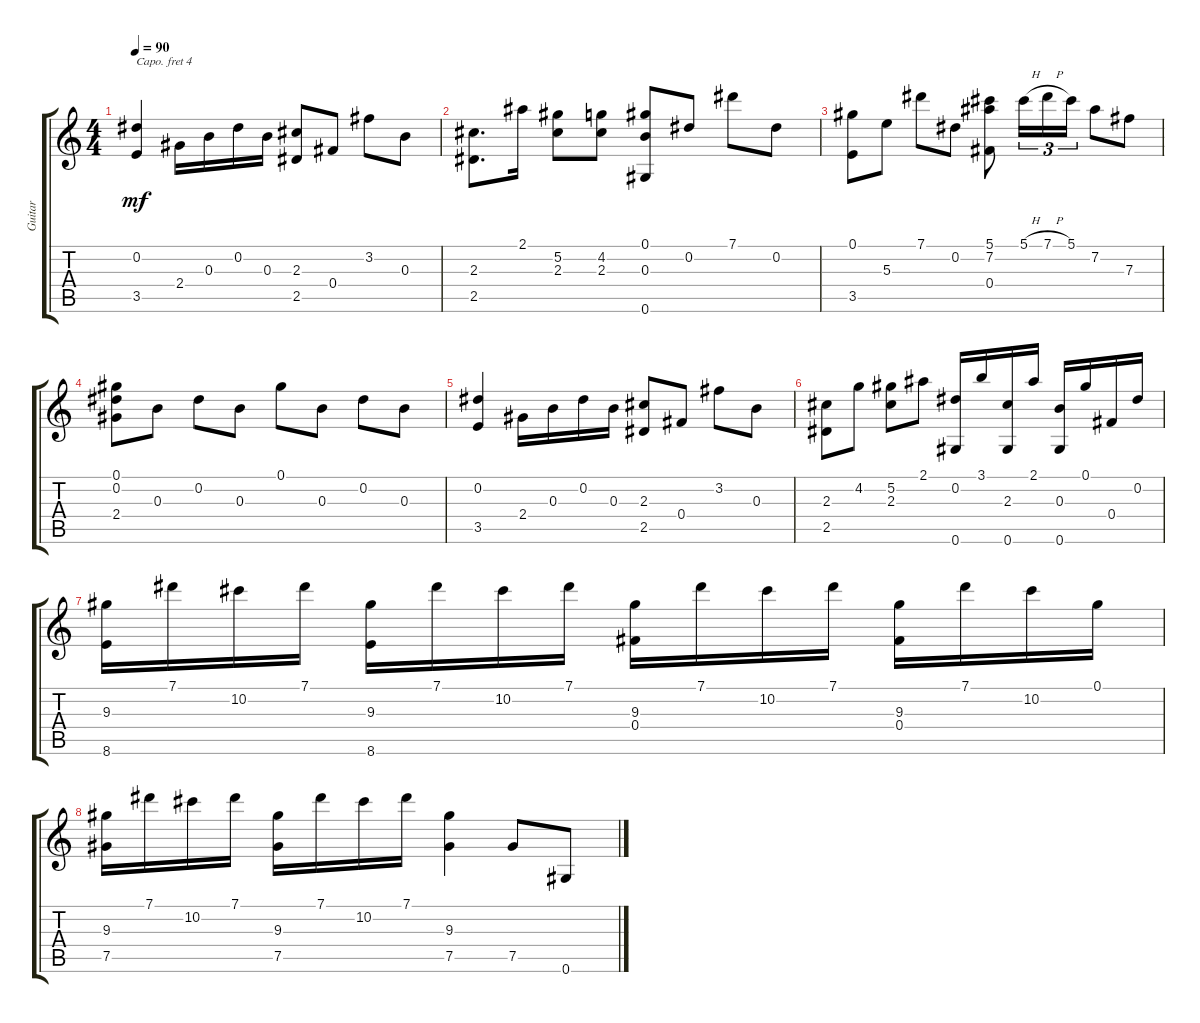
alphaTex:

\track ("Guitar" "Guitar") {instrument acousticguitarsteel}
\staff {score tabs}
\capo 4
\tuning (E4 B3 G3 D3 A2 E2) {hide}
\ts (4 4)
\tempo 90
\clef g2
\ks c
(0.2 3.5).4{dy mf} 2.4.16 0.3.16 0.2.16 0.3.16 (2.3 2.5).8 0.4.8 3.2.8 0.3.8 |
(2.3 2.5).8{d} 2.1.16 (5.2 2.3).8 (4.2 2.3).8 (0.1 0.3 0.6).8 0.2.8 7.1.8 0.2.8 |
(0.1 3.5).8 5.3.8 7.1.8 0.2.8 (5.1 7.2 0.4).8 5.1{h}.16{tu (3 2)} 7.1{h}.16{tu (3 2)} 5.1.16{tu (3 2)} 7.2.8 7.3.8 |
(0.1 0.2 2.4).8 0.3.8 0.2.8 0.3.8 0.1.8 0.3.8 0.2.8 0.3.8 |
(0.2 3.5).4 2.4.16 0.3.16 0.2.16 0.3.16 (2.3 2.5).8 0.4.8 3.2.8 0.3.8 |
(2.3 2.5).8 4.2.8 (5.2 2.3).8 2.1.8 (0.2 0.6).16 3.1.16 (2.3 0.6).16 2.1.16 (0.3 0.6).16 0.1.16 0.4.16 0.2.16 |
(9.3 8.6).16 7.1.16 10.2.16 7.1.16 (9.3 8.6).16 7.1.16 10.2.16 7.1.16 (9.3 0.4).16 7.1.16 10.2.16 7.1.16 (9.3 0.4).16 7.1.16 10.2.16 0.1.16 |
(9.3 7.5).16 7.1.16 10.2.16 7.1.16 (9.3 7.5).16 7.1.16 10.2.16 7.1.16 (9.3 7.5).4 7.5.8 0.6.8
